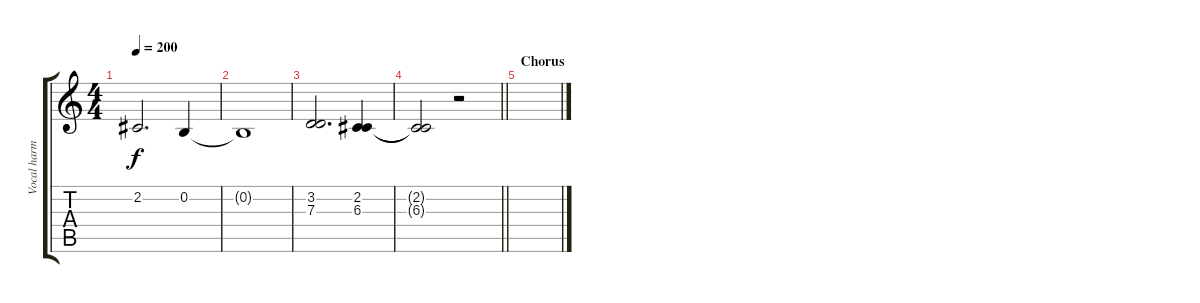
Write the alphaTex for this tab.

\track ("Vocal harmonies" "Vocal harm") {instrument tenorsax}
\staff {score tabs}
\tuning (E4 B3 G3 D3 A2 E2) {hide}
\ts (4 4)
\tempo 200
\clef g2
\ks c
2.2.2{d dy f} 0.2.4 |
0.2{t}.1 |
(3.2 7.3).2{d} (2.2 6.3).4 |
\barLineRight lightlight
(2.2{t} 6.3{t}).2 r.2 |
\section ("" "Chorus")
